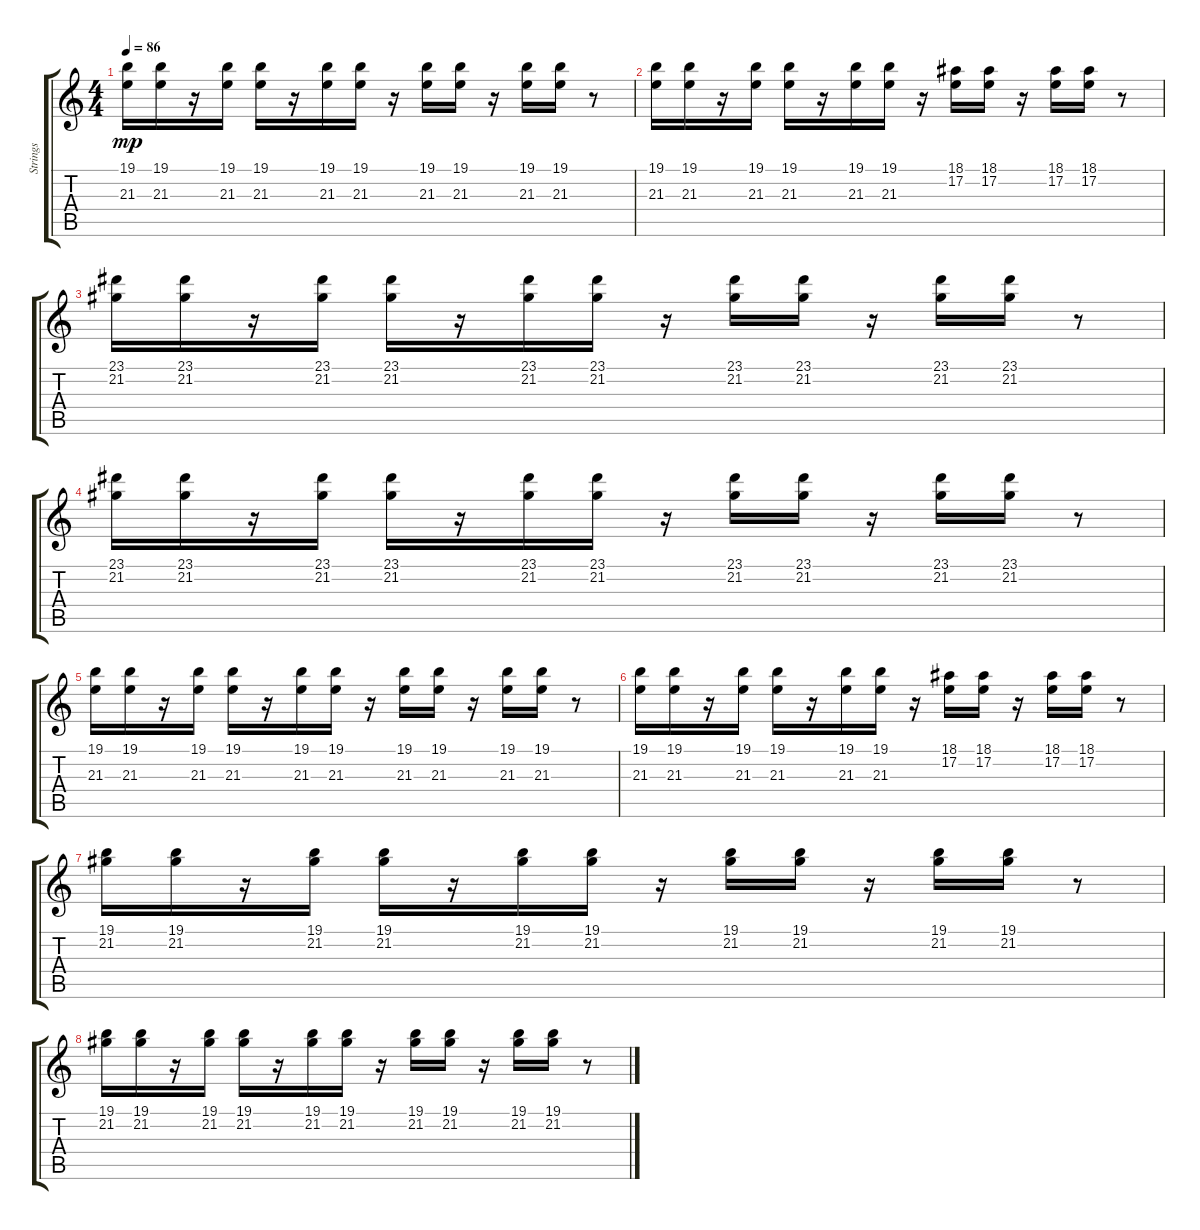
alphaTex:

\track ("Strings" "Strings") {instrument stringensemble1}
\staff {score tabs}
\tuning (E4 B3 G3 D3 A2 E2) {hide}
\ts (4 4)
\tempo 86
\clef g2
\ks c
(19.1 21.3).16{dy mp} (19.1 21.3).16 r.16 (19.1 21.3).16 (19.1 21.3).16 r.16 (19.1 21.3).16 (19.1 21.3).16 r.16 (19.1 21.3).16 (19.1 21.3).16 r.16 (19.1 21.3).16 (19.1 21.3).16 r.8 |
(19.1 21.3).16 (19.1 21.3).16 r.16 (19.1 21.3).16 (19.1 21.3).16 r.16 (19.1 21.3).16 (19.1 21.3).16 r.16 (18.1 17.2).16 (18.1 17.2).16 r.16 (18.1 17.2).16 (18.1 17.2).16 r.8 |
(23.1 21.2).16 (23.1 21.2).16 r.16 (23.1 21.2).16 (23.1 21.2).16 r.16 (23.1 21.2).16 (23.1 21.2).16 r.16 (23.1 21.2).16 (23.1 21.2).16 r.16 (23.1 21.2).16 (23.1 21.2).16 r.8 |
(23.1 21.2).16 (23.1 21.2).16 r.16 (23.1 21.2).16 (23.1 21.2).16 r.16 (23.1 21.2).16 (23.1 21.2).16 r.16 (23.1 21.2).16 (23.1 21.2).16 r.16 (23.1 21.2).16 (23.1 21.2).16 r.8 |
(19.1 21.3).16 (19.1 21.3).16 r.16 (19.1 21.3).16 (19.1 21.3).16 r.16 (19.1 21.3).16 (19.1 21.3).16 r.16 (19.1 21.3).16 (19.1 21.3).16 r.16 (19.1 21.3).16 (19.1 21.3).16 r.8 |
(19.1 21.3).16 (19.1 21.3).16 r.16 (19.1 21.3).16 (19.1 21.3).16 r.16 (19.1 21.3).16 (19.1 21.3).16 r.16 (18.1 17.2).16 (18.1 17.2).16 r.16 (18.1 17.2).16 (18.1 17.2).16 r.8 |
(19.1 21.2).16 (19.1 21.2).16 r.16 (19.1 21.2).16 (19.1 21.2).16 r.16 (19.1 21.2).16 (19.1 21.2).16 r.16 (19.1 21.2).16 (19.1 21.2).16 r.16 (19.1 21.2).16 (19.1 21.2).16 r.8 |
(19.1 21.2).16 (19.1 21.2).16 r.16 (19.1 21.2).16 (19.1 21.2).16 r.16 (19.1 21.2).16 (19.1 21.2).16 r.16 (19.1 21.2).16 (19.1 21.2).16 r.16 (19.1 21.2).16 (19.1 21.2).16 r.8
